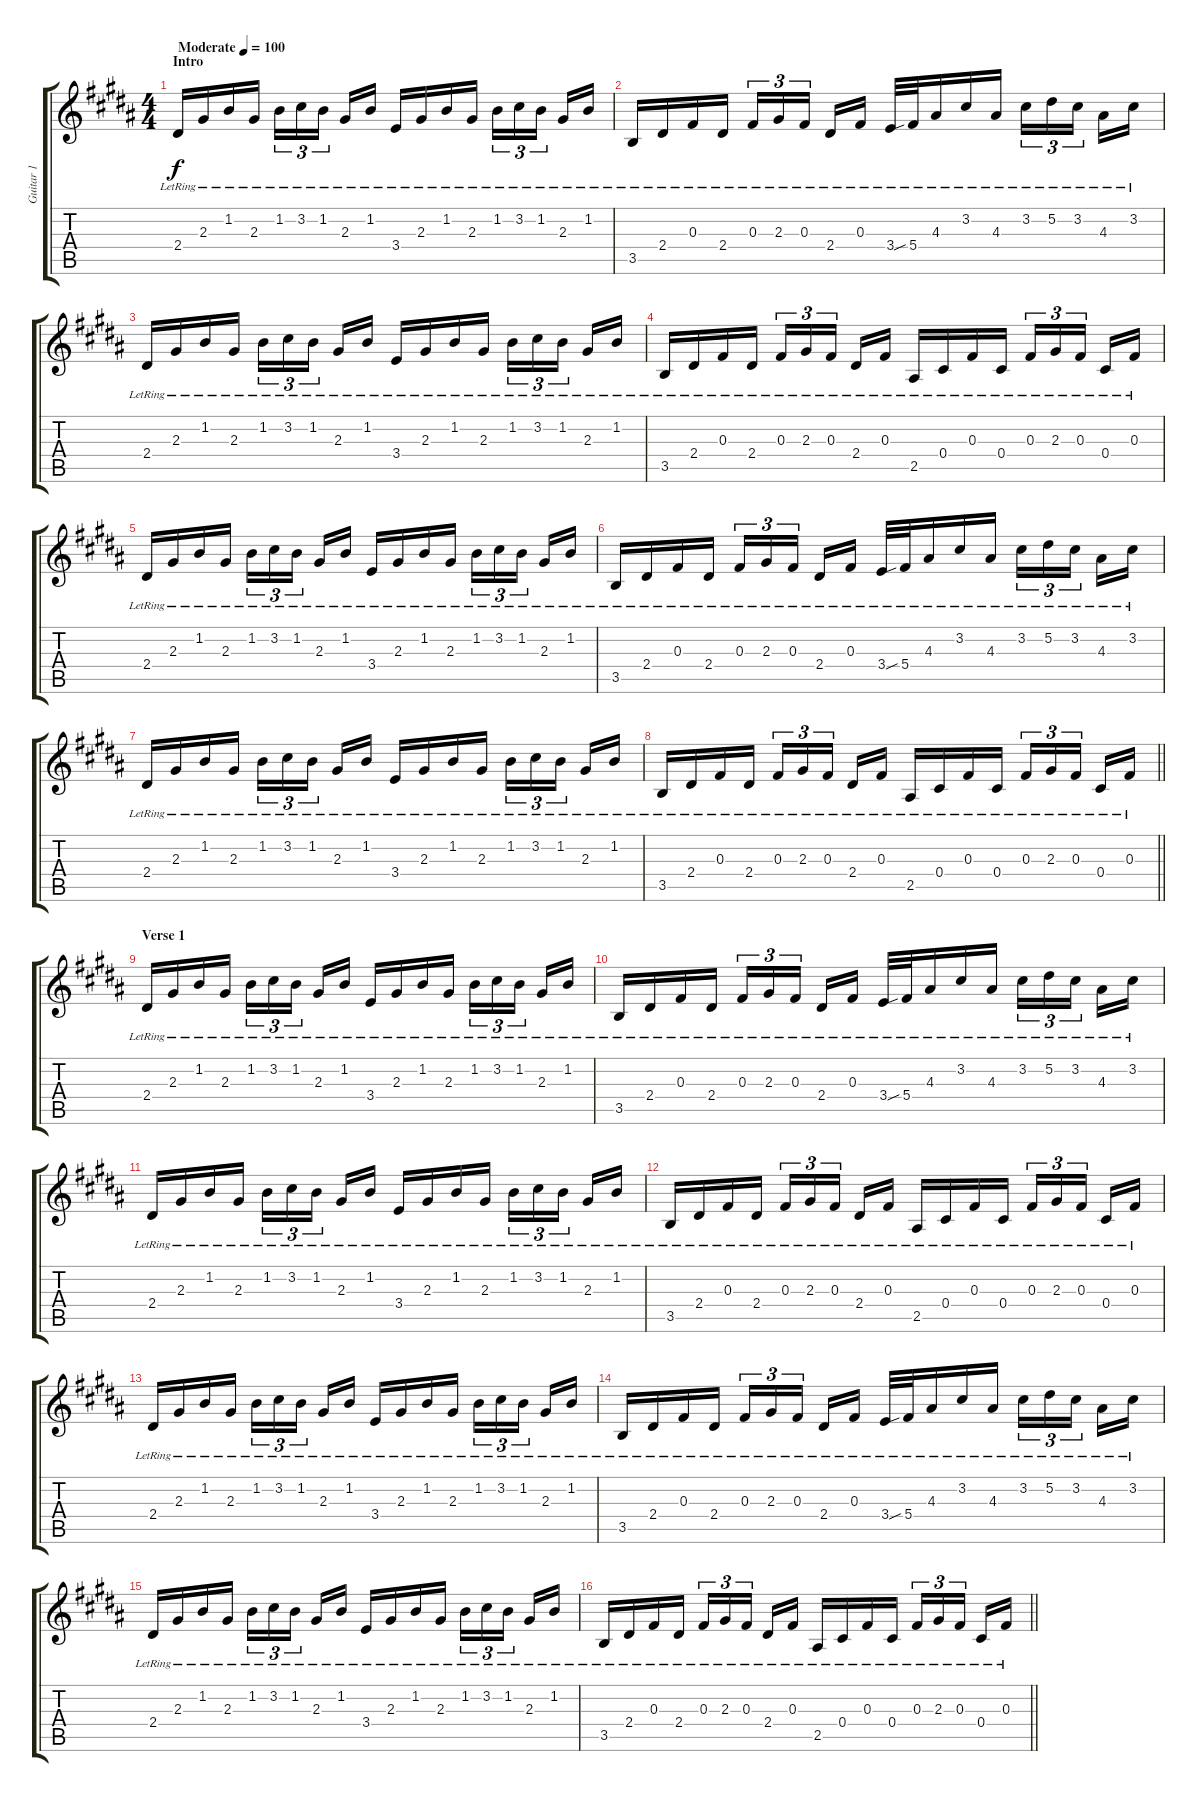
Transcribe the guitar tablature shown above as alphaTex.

\track ("Guitar 1" "Guitar 1") {instrument acousticguitarnylon}
\staff {score tabs}
\tuning (Eb4 Bb3 Gb3 Db3 Ab2 Eb2) {hide}
\ts (4 4)
\section ("" "Intro")
\tempo (100 "Moderate")
\clef g2
\ks b
2.4{lr}.16{dy f instrument acousticguitarnylon} 2.3{lr}.16 1.2{lr}.16 2.3{lr}.16 1.2{lr}.16{tu (3 2)} 3.2{lr}.16{tu (3 2)} 1.2{lr}.16{tu (3 2) beam splitsecondary} 2.3{lr}.16 1.2{lr}.16 3.4{lr}.16 2.3{lr}.16 1.2{lr}.16 2.3{lr}.16 1.2{lr}.16{tu (3 2)} 3.2{lr}.16{tu (3 2)} 1.2{lr}.16{tu (3 2) beam splitsecondary} 2.3{lr}.16 1.2{lr}.16 |
3.5{lr}.16 2.4{lr}.16 0.3{lr}.16 2.4{lr}.16 0.3{lr}.16{tu (3 2)} 2.3{lr}.16{tu (3 2)} 0.3{lr}.16{tu (3 2) beam splitsecondary} 2.4{lr}.16 0.3{lr}.16 3.4{lr}.32 5.4{sib lr}.32 4.3{lr}.16 3.2{lr}.16 4.3{lr}.16 3.2{lr}.16{tu (3 2)} 5.2{lr}.16{tu (3 2)} 3.2{lr}.16{tu (3 2) beam splitsecondary} 4.3{lr}.16 3.2{lr}.16 |
2.4{lr}.16 2.3{lr}.16 1.2{lr}.16 2.3{lr}.16 1.2{lr}.16{tu (3 2)} 3.2{lr}.16{tu (3 2)} 1.2{lr}.16{tu (3 2) beam splitsecondary} 2.3{lr}.16 1.2{lr}.16 3.4{lr}.16 2.3{lr}.16 1.2{lr}.16 2.3{lr}.16 1.2{lr}.16{tu (3 2)} 3.2{lr}.16{tu (3 2)} 1.2{lr}.16{tu (3 2) beam splitsecondary} 2.3{lr}.16 1.2{lr}.16 |
3.5{lr}.16 2.4{lr}.16 0.3{lr}.16 2.4{lr}.16 0.3{lr}.16{tu (3 2)} 2.3{lr}.16{tu (3 2)} 0.3{lr}.16{tu (3 2) beam splitsecondary} 2.4{lr}.16 0.3{lr}.16 2.5{lr}.16 0.4{lr}.16 0.3{lr}.16 0.4{lr}.16 0.3{lr}.16{tu (3 2)} 2.3{lr}.16{tu (3 2)} 0.3{lr}.16{tu (3 2) beam splitsecondary} 0.4{lr}.16 0.3{lr}.16 |
2.4{lr}.16 2.3{lr}.16 1.2{lr}.16 2.3{lr}.16 1.2{lr}.16{tu (3 2)} 3.2{lr}.16{tu (3 2)} 1.2{lr}.16{tu (3 2) beam splitsecondary} 2.3{lr}.16 1.2{lr}.16 3.4{lr}.16 2.3{lr}.16 1.2{lr}.16 2.3{lr}.16 1.2{lr}.16{tu (3 2)} 3.2{lr}.16{tu (3 2)} 1.2{lr}.16{tu (3 2) beam splitsecondary} 2.3{lr}.16 1.2{lr}.16 |
3.5{lr}.16 2.4{lr}.16 0.3{lr}.16 2.4{lr}.16 0.3{lr}.16{tu (3 2)} 2.3{lr}.16{tu (3 2)} 0.3{lr}.16{tu (3 2) beam splitsecondary} 2.4{lr}.16 0.3{lr}.16 3.4{lr}.32 5.4{sib lr}.32 4.3{lr}.16 3.2{lr}.16 4.3{lr}.16 3.2{lr}.16{tu (3 2)} 5.2{lr}.16{tu (3 2)} 3.2{lr}.16{tu (3 2) beam splitsecondary} 4.3{lr}.16 3.2{lr}.16 |
2.4{lr}.16 2.3{lr}.16 1.2{lr}.16 2.3{lr}.16 1.2{lr}.16{tu (3 2)} 3.2{lr}.16{tu (3 2)} 1.2{lr}.16{tu (3 2) beam splitsecondary} 2.3{lr}.16 1.2{lr}.16 3.4{lr}.16 2.3{lr}.16 1.2{lr}.16 2.3{lr}.16 1.2{lr}.16{tu (3 2)} 3.2{lr}.16{tu (3 2)} 1.2{lr}.16{tu (3 2) beam splitsecondary} 2.3{lr}.16 1.2{lr}.16 |
\barLineRight lightlight
3.5{lr}.16 2.4{lr}.16 0.3{lr}.16 2.4{lr}.16 0.3{lr}.16{tu (3 2)} 2.3{lr}.16{tu (3 2)} 0.3{lr}.16{tu (3 2) beam splitsecondary} 2.4{lr}.16 0.3{lr}.16 2.5{lr}.16 0.4{lr}.16 0.3{lr}.16 0.4{lr}.16 0.3{lr}.16{tu (3 2)} 2.3{lr}.16{tu (3 2)} 0.3{lr}.16{tu (3 2) beam splitsecondary} 0.4{lr}.16 0.3{lr}.16 |
\section ("" "Verse 1")
2.4{lr}.16 2.3{lr}.16 1.2{lr}.16 2.3{lr}.16 1.2{lr}.16{tu (3 2)} 3.2{lr}.16{tu (3 2)} 1.2{lr}.16{tu (3 2) beam splitsecondary} 2.3{lr}.16 1.2{lr}.16 3.4{lr}.16 2.3{lr}.16 1.2{lr}.16 2.3{lr}.16 1.2{lr}.16{tu (3 2)} 3.2{lr}.16{tu (3 2)} 1.2{lr}.16{tu (3 2) beam splitsecondary} 2.3{lr}.16 1.2{lr}.16 |
3.5{lr}.16 2.4{lr}.16 0.3{lr}.16 2.4{lr}.16 0.3{lr}.16{tu (3 2)} 2.3{lr}.16{tu (3 2)} 0.3{lr}.16{tu (3 2) beam splitsecondary} 2.4{lr}.16 0.3{lr}.16 3.4{lr}.32 5.4{sib lr}.32 4.3{lr}.16 3.2{lr}.16 4.3{lr}.16 3.2{lr}.16{tu (3 2)} 5.2{lr}.16{tu (3 2)} 3.2{lr}.16{tu (3 2) beam splitsecondary} 4.3{lr}.16 3.2{lr}.16 |
2.4{lr}.16 2.3{lr}.16 1.2{lr}.16 2.3{lr}.16 1.2{lr}.16{tu (3 2)} 3.2{lr}.16{tu (3 2)} 1.2{lr}.16{tu (3 2) beam splitsecondary} 2.3{lr}.16 1.2{lr}.16 3.4{lr}.16 2.3{lr}.16 1.2{lr}.16 2.3{lr}.16 1.2{lr}.16{tu (3 2)} 3.2{lr}.16{tu (3 2)} 1.2{lr}.16{tu (3 2) beam splitsecondary} 2.3{lr}.16 1.2{lr}.16 |
3.5{lr}.16 2.4{lr}.16 0.3{lr}.16 2.4{lr}.16 0.3{lr}.16{tu (3 2)} 2.3{lr}.16{tu (3 2)} 0.3{lr}.16{tu (3 2) beam splitsecondary} 2.4{lr}.16 0.3{lr}.16 2.5{lr}.16 0.4{lr}.16 0.3{lr}.16 0.4{lr}.16 0.3{lr}.16{tu (3 2)} 2.3{lr}.16{tu (3 2)} 0.3{lr}.16{tu (3 2) beam splitsecondary} 0.4{lr}.16 0.3{lr}.16 |
2.4{lr}.16 2.3{lr}.16 1.2{lr}.16 2.3{lr}.16 1.2{lr}.16{tu (3 2)} 3.2{lr}.16{tu (3 2)} 1.2{lr}.16{tu (3 2) beam splitsecondary} 2.3{lr}.16 1.2{lr}.16 3.4{lr}.16 2.3{lr}.16 1.2{lr}.16 2.3{lr}.16 1.2{lr}.16{tu (3 2)} 3.2{lr}.16{tu (3 2)} 1.2{lr}.16{tu (3 2) beam splitsecondary} 2.3{lr}.16 1.2{lr}.16 |
3.5{lr}.16 2.4{lr}.16 0.3{lr}.16 2.4{lr}.16 0.3{lr}.16{tu (3 2)} 2.3{lr}.16{tu (3 2)} 0.3{lr}.16{tu (3 2) beam splitsecondary} 2.4{lr}.16 0.3{lr}.16 3.4{lr}.32 5.4{sib lr}.32 4.3{lr}.16 3.2{lr}.16 4.3{lr}.16 3.2{lr}.16{tu (3 2)} 5.2{lr}.16{tu (3 2)} 3.2{lr}.16{tu (3 2) beam splitsecondary} 4.3{lr}.16 3.2{lr}.16 |
2.4{lr}.16 2.3{lr}.16 1.2{lr}.16 2.3{lr}.16 1.2{lr}.16{tu (3 2)} 3.2{lr}.16{tu (3 2)} 1.2{lr}.16{tu (3 2) beam splitsecondary} 2.3{lr}.16 1.2{lr}.16 3.4{lr}.16 2.3{lr}.16 1.2{lr}.16 2.3{lr}.16 1.2{lr}.16{tu (3 2)} 3.2{lr}.16{tu (3 2)} 1.2{lr}.16{tu (3 2) beam splitsecondary} 2.3{lr}.16 1.2{lr}.16 |
\barLineRight lightlight
3.5{lr}.16 2.4{lr}.16 0.3{lr}.16 2.4{lr}.16 0.3{lr}.16{tu (3 2)} 2.3{lr}.16{tu (3 2)} 0.3{lr}.16{tu (3 2) beam splitsecondary} 2.4{lr}.16 0.3{lr}.16 2.5{lr}.16 0.4{lr}.16 0.3{lr}.16 0.4{lr}.16 0.3{lr}.16{tu (3 2)} 2.3{lr}.16{tu (3 2)} 0.3{lr}.16{tu (3 2) beam splitsecondary} 0.4{lr}.16 0.3{lr}.16
